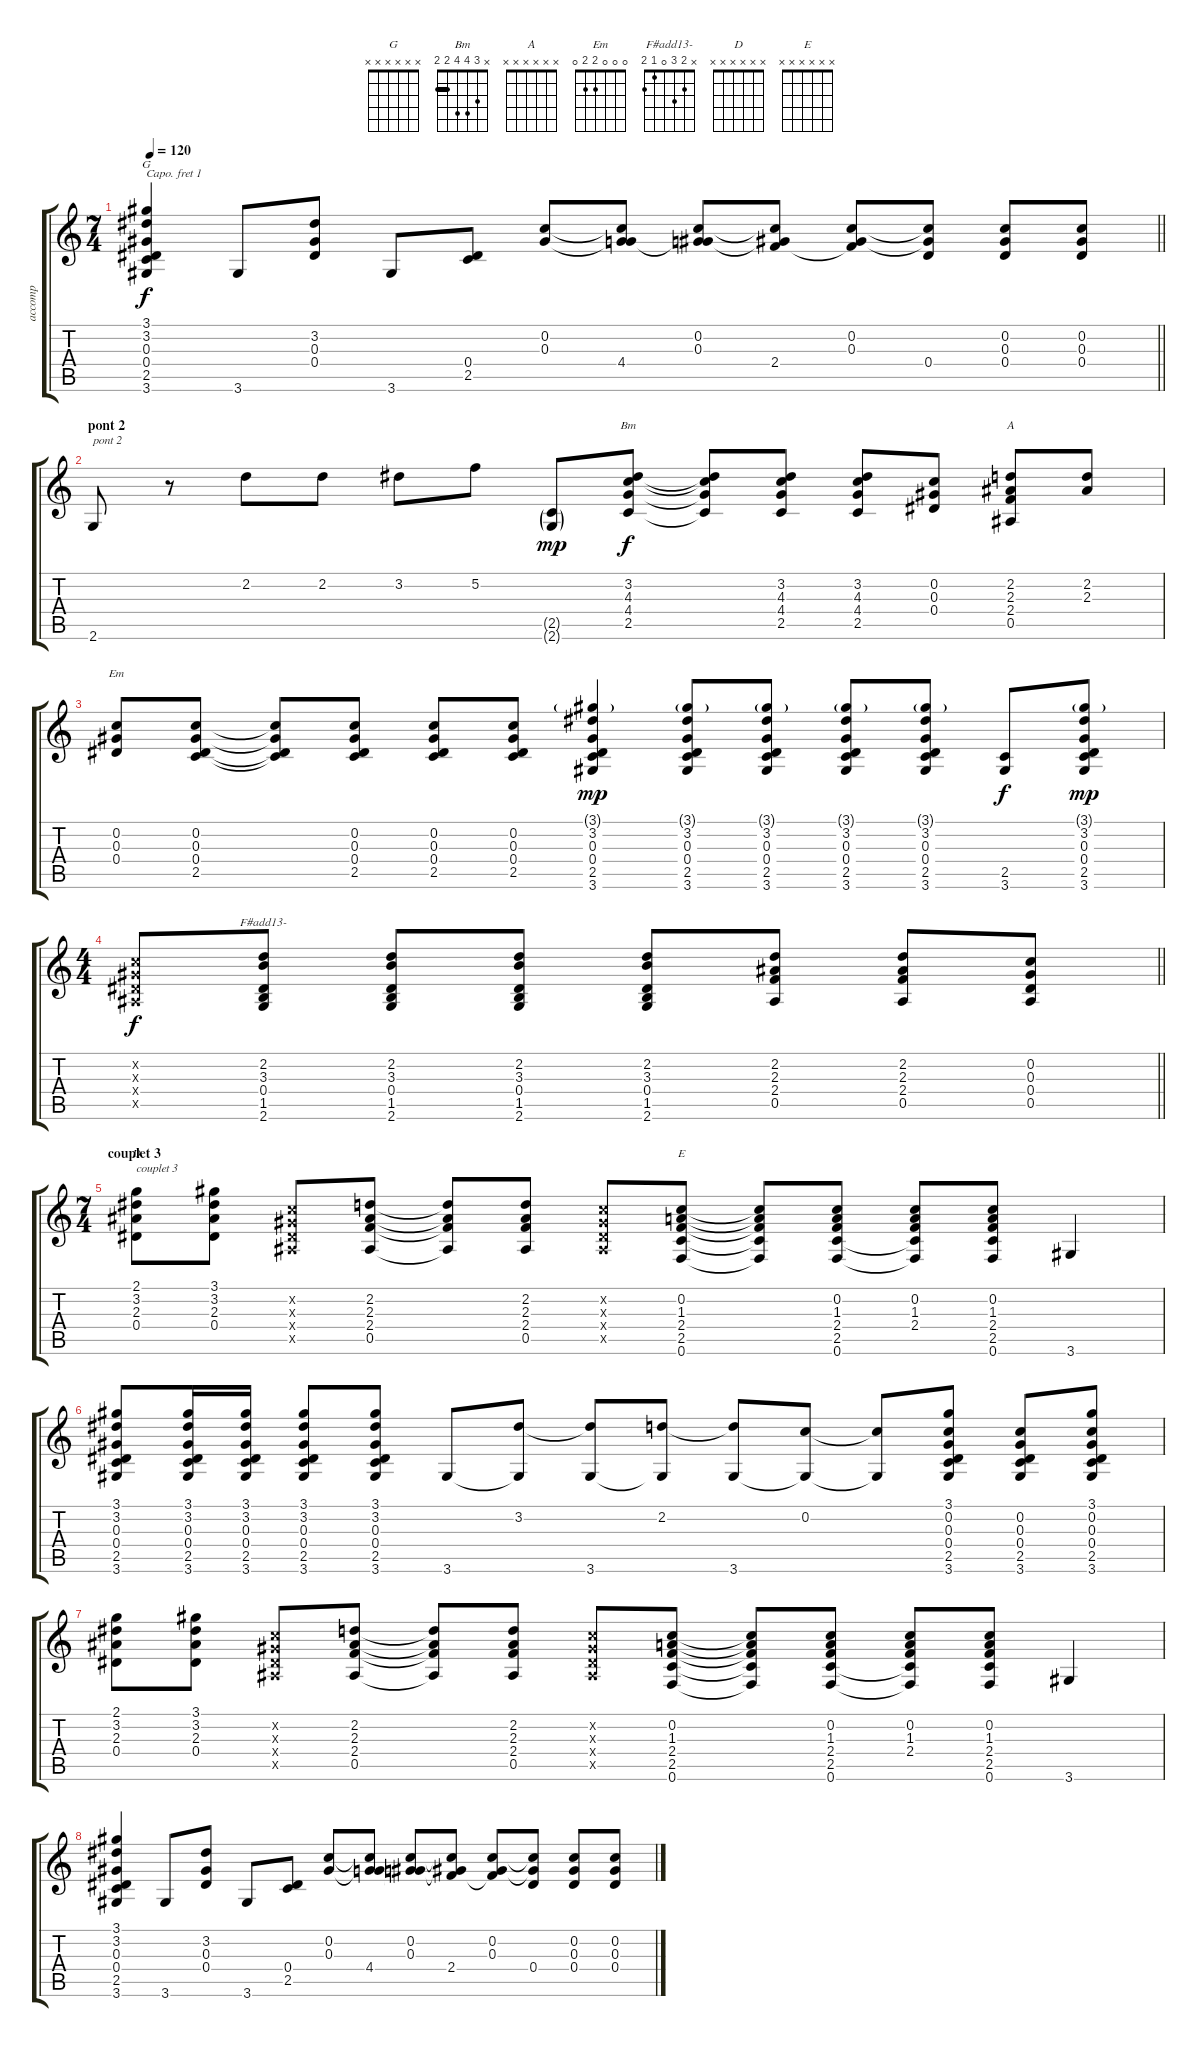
\track ("accomp" "accomp") {instrument acousticguitarnylon}
\staff {score tabs}
\capo 1
\tuning (E4 B3 G3 D3 A2 E2) {hide}
\chord ("G" x x x x x x)
\chord ("Bm" x 3 4 4 2 2) {barre 2}
\chord ("A" x x x x x x)
\chord ("Em" 0 0 0 2 2 0)
\chord ("F#add13-" x 2 3 0 1 2)
\chord ("D" x x x x x x)
\chord ("E" x x x x x x)
\ts (7 4)
\tempo 120
\clef g2
\barLineRight lightlight
\ks c
(3.1 3.2 0.3 0.4 2.5 3.6).4{ch "G" dy f} 3.6.8 (3.2 0.3 0.4).8 3.6.8 (0.4 2.5).8 (0.2 0.3).8 (0.2{t} 0.3{t} 4.4).8 (0.2 0.3 4.4{t}).8 (0.2{t} 0.3{t} 2.4).8 (0.2 0.3 2.4{t}).8 (0.2{t} 0.3{t} 0.4).8 (0.2 0.3 0.4).8 (0.2 0.3 0.4).8 |
\section ("" "pont 2")
2.6.8{txt "pont 2"} r.8 2.2.8 2.2.8 3.2.8 5.2.8 (2.5{g} 2.6{g}).8{dy mp} (3.2 4.3 4.4 2.5).8{ch "Bm" dy f} (3.2{t} 4.3{t} 4.4{t} 2.5{t}).8 (3.2 4.3 4.4 2.5).8 (3.2 4.3 4.4 2.5).8 (0.2 0.3 0.4).8 (2.2 2.3 2.4 0.5).8{ch "A"} (2.2 2.3).8 |
(0.2 0.3 0.4).8{ch "Em"} (0.2 0.3 0.4 2.5).8 (0.2{t} 0.3{t} 0.4{t} 2.5{t}).8 (0.2 0.3 0.4 2.5).8 (0.2 0.3 0.4 2.5).8 (0.2 0.3 0.4 2.5).8 (3.1{g} 3.2 0.3 0.4 2.5 3.6).4{dy mp} (3.1{g} 3.2 0.3 0.4 2.5 3.6).8 (3.1{g} 3.2 0.3 0.4 2.5 3.6).8 (3.1{g} 3.2 0.3 0.4 2.5 3.6).8 (3.1{g} 3.2 0.3 0.4 2.5 3.6).8 (2.5 3.6).8{dy f} (3.1{g} 3.2 0.3 0.4 2.5 3.6).8{dy mp} |
\ts (4 4)
\barLineRight lightlight
(0.2{x} 0.3{x} 0.4{x} 0.5{x}).8{dy f} (2.2 3.3 0.4 1.5 2.6).8{ch "F#add13-"} (2.2 3.3 0.4 1.5 2.6).8 (2.2 3.3 0.4 1.5 2.6).8 (2.2 3.3 0.4 1.5 2.6).8 (2.2 2.3 2.4 0.5).8 (2.2 2.3 2.4 0.5).8 (0.2 0.3 0.4 0.5).8 |
\ts (7 4)
\section ("" "couplet 3")
(2.1 3.2 2.3 0.4).8{ch "D" txt "couplet 3"} (3.1 3.2 2.3 0.4).8 (0.2{x} 0.3{x} 0.4{x} 0.5{x}).8 (2.2 2.3 2.4 0.5).8 (2.2{t} 2.3{t} 2.4{t} 0.5{t}).8 (2.2 2.3 2.4 0.5).8 (0.2{x} 0.3{x} 0.4{x} 0.5{x}).8 (0.2 1.3 2.4 2.5 0.6).8{ch "E"} (0.2{t} 1.3{t} 2.4{t} 2.5{t} 0.6{t}).8 (0.2 1.3 2.4 2.5 0.6).8 (0.2 1.3 2.4 2.5{t} 0.6{t}).8 (0.2 1.3 2.4 2.5 0.6).8 3.6.4 |
(3.1 3.2 0.3 0.4 2.5 3.6).8 (3.1 3.2 0.3 0.4 2.5 3.6).16 (3.1 3.2 0.3 0.4 2.5 3.6).16 (3.1 3.2 0.3 0.4 2.5 3.6).8 (3.1 3.2 0.3 0.4 2.5 3.6).8 3.6.8 (3.2 3.6{t}).8 (3.2{t} 3.6).8 (2.2 3.6{t}).8 (2.2{t} 3.6).8 (0.2 3.6{t}).8 (0.2{t} 3.6{t}).8 (3.1 0.2 0.3 0.4 2.5 3.6).8 (0.2 0.3 0.4 2.5 3.6).8 (3.1 0.2 0.3 0.4 2.5 3.6).8 |
(2.1 3.2 2.3 0.4).8 (3.1 3.2 2.3 0.4).8 (0.2{x} 0.3{x} 0.4{x} 0.5{x}).8 (2.2 2.3 2.4 0.5).8 (2.2{t} 2.3{t} 2.4{t} 0.5{t}).8 (2.2 2.3 2.4 0.5).8 (0.2{x} 0.3{x} 0.4{x} 0.5{x}).8 (0.2 1.3 2.4 2.5 0.6).8 (0.2{t} 1.3{t} 2.4{t} 2.5{t} 0.6{t}).8 (0.2 1.3 2.4 2.5 0.6).8 (0.2 1.3 2.4 2.5{t} 0.6{t}).8 (0.2 1.3 2.4 2.5 0.6).8 3.6.4 |
(3.1 3.2 0.3 0.4 2.5 3.6).4 3.6.8 (3.2 0.3 0.4).8 3.6.8 (0.4 2.5).8 (0.2 0.3).8 (0.2{t} 0.3{t} 4.4).8 (0.2 0.3 4.4{t}).8 (0.2{t} 0.3{t} 2.4).8 (0.2 0.3 2.4{t}).8 (0.2{t} 0.3{t} 0.4).8 (0.2 0.3 0.4).8 (0.2 0.3 0.4).8
